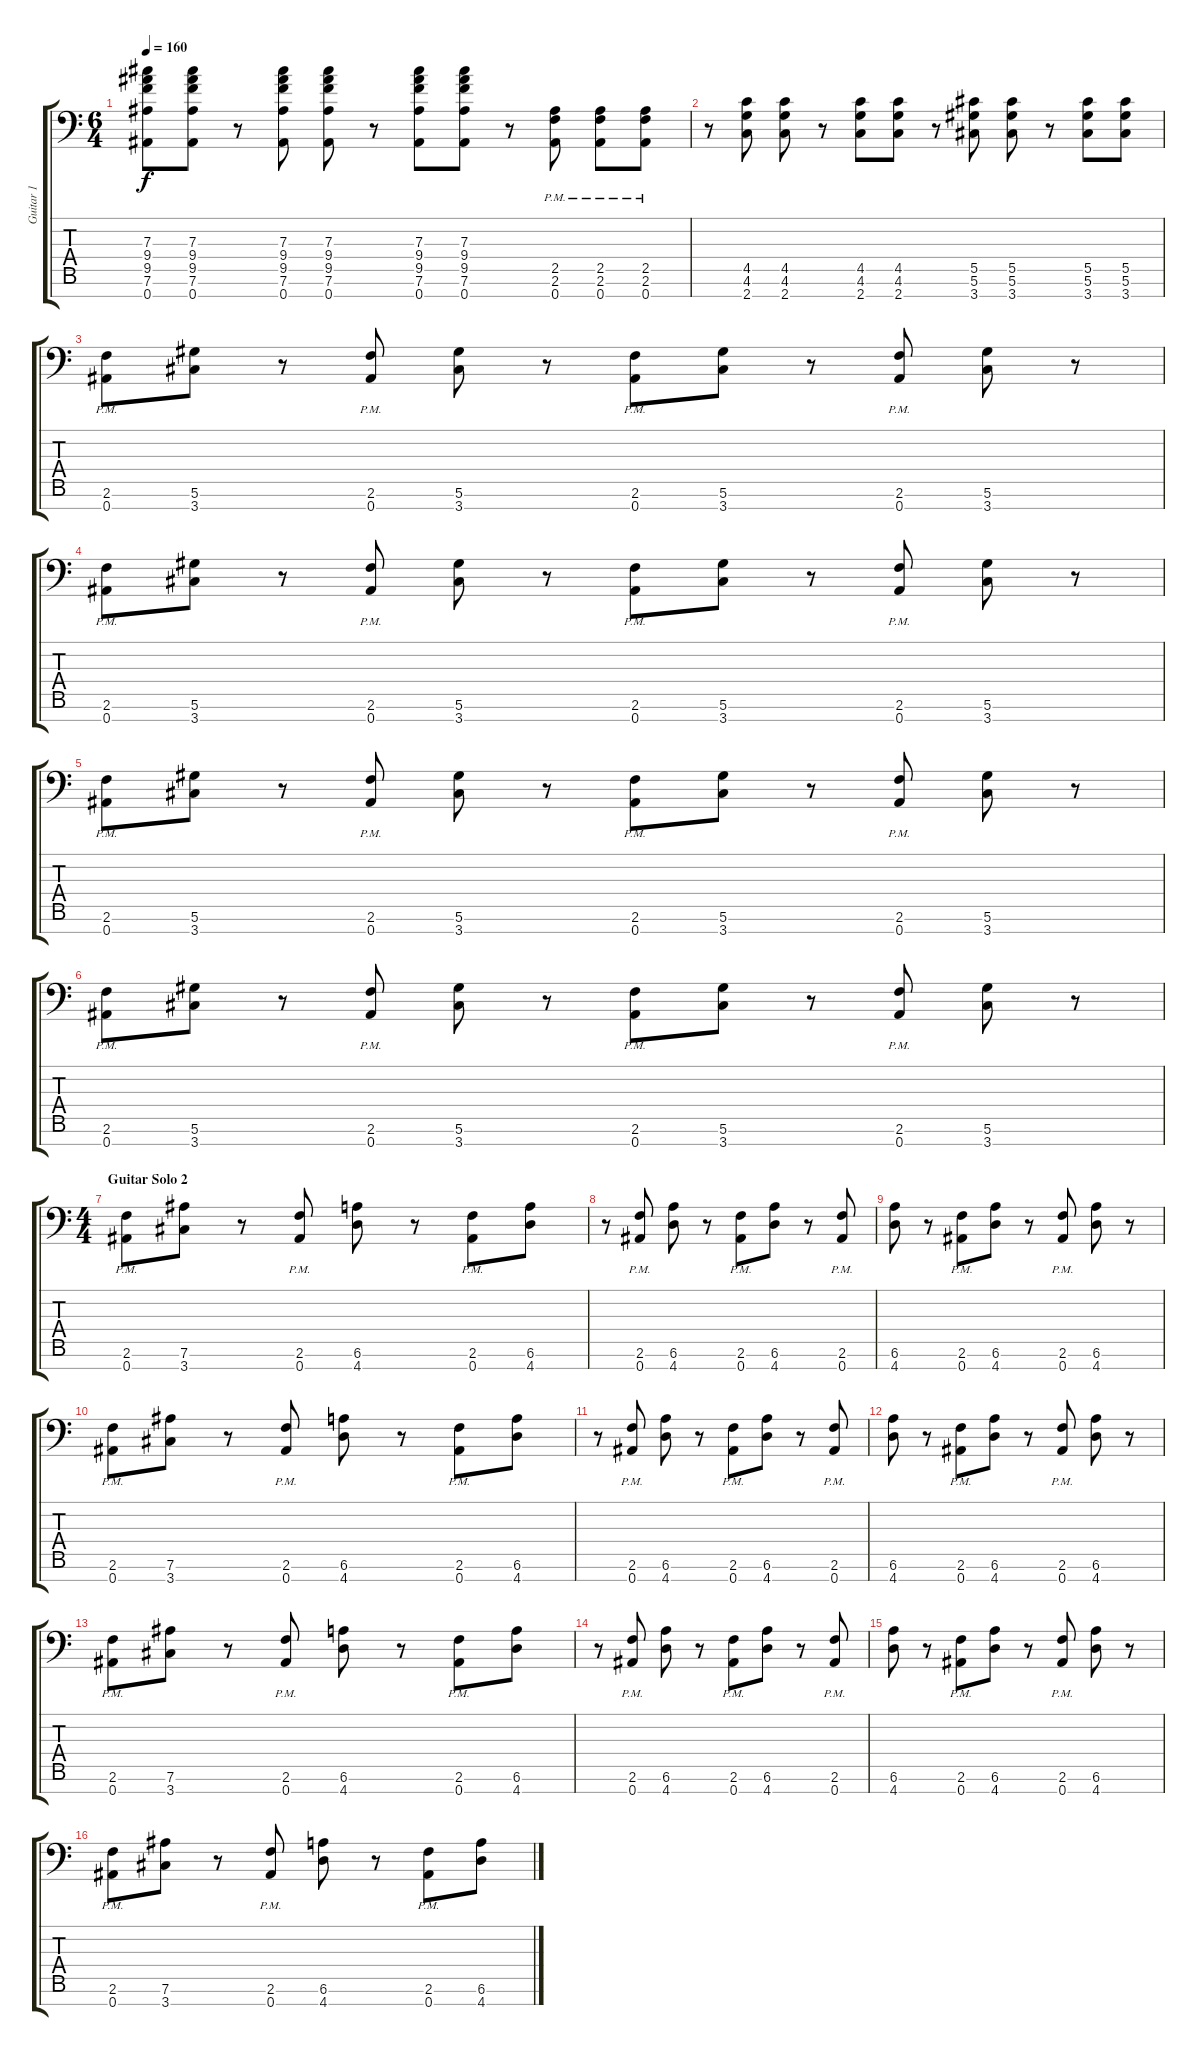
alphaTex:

\track ("Guitar 1" "Guitar 1") {instrument distortionguitar}
\staff {score tabs}
\tuning (Eb4 Bb3 Gb3 Db3 Ab2 Eb2 Bb1) {hide}
\ts (6 4)
\tempo 160
\clef f4
\ks c
(7.3 9.4 9.5 7.6 0.7).8{dy f} (7.3 9.4 9.5 7.6 0.7).8 r.8 (7.3 9.4 9.5 7.6 0.7).8 (7.3 9.4 9.5 7.6 0.7).8 r.8 (7.3 9.4 9.5 7.6 0.7).8 (7.3 9.4 9.5 7.6 0.7).8 r.8 (2.5{pm} 2.6{pm} 0.7{pm}).8 (2.5{pm} 2.6{pm} 0.7{pm}).8 (2.5{pm} 2.6{pm} 0.7{pm}).8 |
r.8 (4.5 4.6 2.7).8 (4.5 4.6 2.7).8 r.8 (4.5 4.6 2.7).8 (4.5 4.6 2.7).8 r.8 (5.5 5.6 3.7).8 (5.5 5.6 3.7).8 r.8 (5.5 5.6 3.7).8 (5.5 5.6 3.7).8 |
(2.6{pm} 0.7{pm}).8 (5.6 3.7).8 r.8 (2.6{pm} 0.7{pm}).8 (5.6 3.7).8 r.8 (2.6{pm} 0.7{pm}).8 (5.6 3.7).8 r.8 (2.6{pm} 0.7{pm}).8 (5.6 3.7).8 r.8 |
(2.6{pm} 0.7{pm}).8 (5.6 3.7).8 r.8 (2.6{pm} 0.7{pm}).8 (5.6 3.7).8 r.8 (2.6{pm} 0.7{pm}).8 (5.6 3.7).8 r.8 (2.6{pm} 0.7{pm}).8 (5.6 3.7).8 r.8 |
(2.6{pm} 0.7{pm}).8 (5.6 3.7).8 r.8 (2.6{pm} 0.7{pm}).8 (5.6 3.7).8 r.8 (2.6{pm} 0.7{pm}).8 (5.6 3.7).8 r.8 (2.6{pm} 0.7{pm}).8 (5.6 3.7).8 r.8 |
(2.6{pm} 0.7{pm}).8 (5.6 3.7).8 r.8 (2.6{pm} 0.7{pm}).8 (5.6 3.7).8 r.8 (2.6{pm} 0.7{pm}).8 (5.6 3.7).8 r.8 (2.6{pm} 0.7{pm}).8 (5.6 3.7).8 r.8 |
\ts (4 4)
\section ("" "Guitar Solo 2")
(2.6{pm} 0.7).8 (7.6 3.7).8 r.8 (2.6{pm} 0.7{pm}).8 (6.6 4.7).8 r.8 (2.6{pm} 0.7{pm}).8 (6.6 4.7).8 |
r.8 (2.6{pm} 0.7{pm}).8 (6.6 4.7).8 r.8 (2.6{pm} 0.7{pm}).8 (6.6 4.7).8 r.8 (2.6{pm} 0.7{pm}).8 |
(6.6 4.7).8 r.8 (2.6{pm} 0.7{pm}).8 (6.6 4.7).8 r.8 (2.6{pm} 0.7{pm}).8 (6.6 4.7).8 r.8 |
(2.6{pm} 0.7).8 (7.6 3.7).8 r.8 (2.6{pm} 0.7{pm}).8 (6.6 4.7).8 r.8 (2.6{pm} 0.7{pm}).8 (6.6 4.7).8 |
r.8 (2.6{pm} 0.7{pm}).8 (6.6 4.7).8 r.8 (2.6{pm} 0.7{pm}).8 (6.6 4.7).8 r.8 (2.6{pm} 0.7{pm}).8 |
(6.6 4.7).8 r.8 (2.6{pm} 0.7{pm}).8 (6.6 4.7).8 r.8 (2.6{pm} 0.7{pm}).8 (6.6 4.7).8 r.8 |
(2.6{pm} 0.7).8 (7.6 3.7).8 r.8 (2.6{pm} 0.7{pm}).8 (6.6 4.7).8 r.8 (2.6{pm} 0.7{pm}).8 (6.6 4.7).8 |
r.8 (2.6{pm} 0.7{pm}).8 (6.6 4.7).8 r.8 (2.6{pm} 0.7{pm}).8 (6.6 4.7).8 r.8 (2.6{pm} 0.7{pm}).8 |
(6.6 4.7).8 r.8 (2.6{pm} 0.7{pm}).8 (6.6 4.7).8 r.8 (2.6{pm} 0.7{pm}).8 (6.6 4.7).8 r.8 |
(2.6{pm} 0.7).8 (7.6 3.7).8 r.8 (2.6{pm} 0.7{pm}).8 (6.6 4.7).8 r.8 (2.6{pm} 0.7{pm}).8 (6.6 4.7).8
